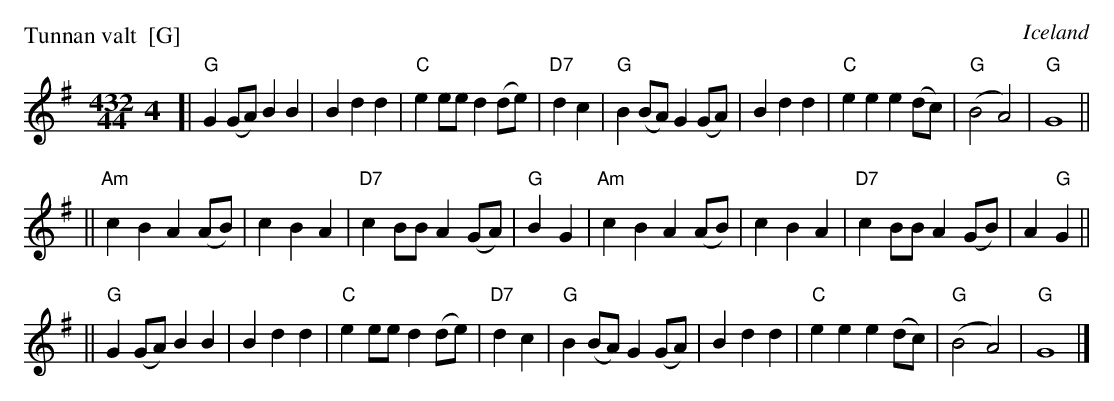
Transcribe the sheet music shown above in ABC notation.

X:1
P: Tunnan valt  [G]
O: Iceland
M: 432/444
L: 1/8
K: G
[| "G"G2 (GA) B2  B2  | B2 d2 d2 |  "C"e2 ee d2 (de) | "D7"d2   c2  \
|  "G"B2 (BA) G2 (GA) | B2 d2 d2 |  "C"e2 e2 e2 (dc) | "G"(B4   A4) | "G"G8 ||
||"Am"c2  B2  A2 (AB) | c2 B2 A2 | "D7"c2 BB A2 (GA) | "G"B2    G2  \
| "Am"c2  B2  A2 (AB) | c2 B2 A2 | "D7"c2 BB A2 (GB) |    A2 "G"G2 ||
|| "G"G2 (GA) B2  B2  | B2 d2 d2 |  "C"e2 ee d2 (de) | "D7"d2   c2  \
|  "G"B2 (BA) G2 (GA) | B2 d2 d2 |  "C"e2 e2 e2 (dc) | "G"(B4   A4) | "G"G8 |]
